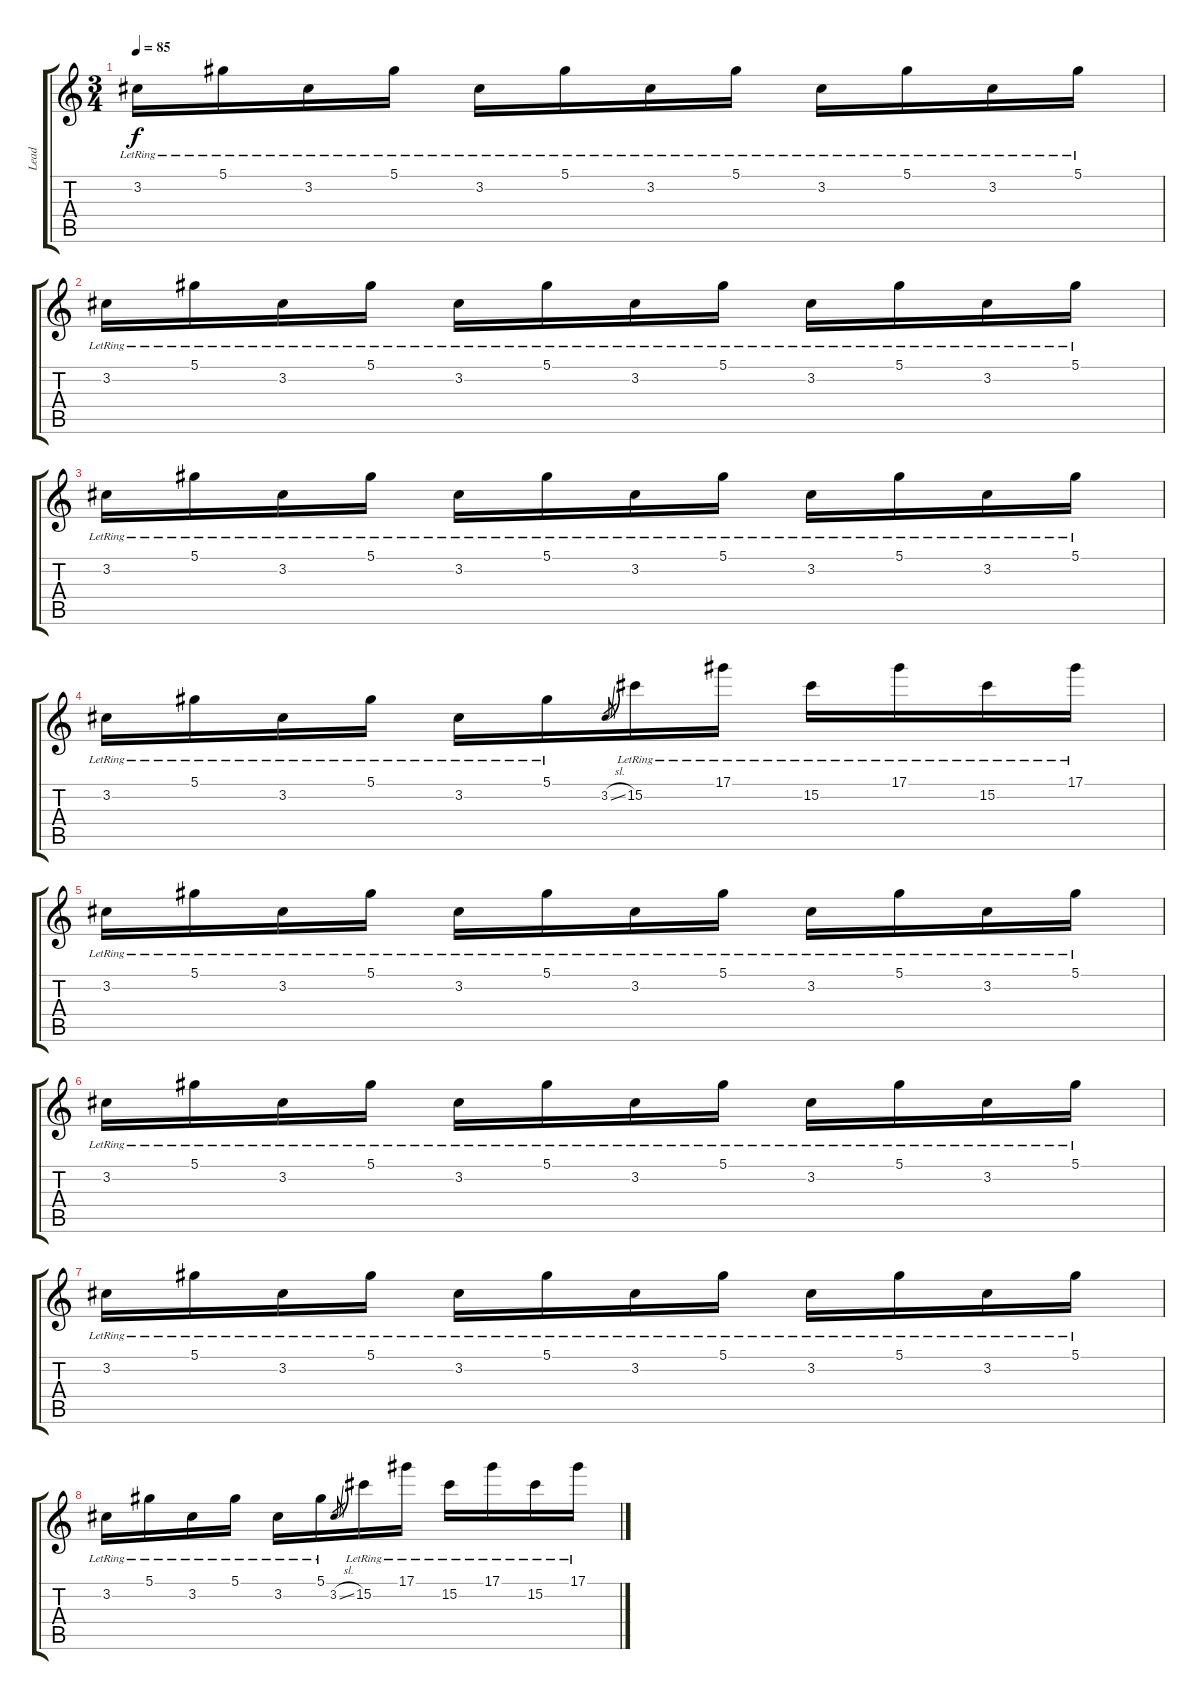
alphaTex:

\track ("Lead" "Lead") {instrument distortionguitar}
\staff {score tabs}
\tuning (Eb4 Bb3 Gb3 Db3 Ab2 Db2) {hide}
\ts (3 4)
\tempo 85
\clef g2
\ks c
3.2{lr}.16{dy f} 5.1{lr}.16 3.2{lr}.16 5.1{lr}.16 3.2{lr}.16 5.1{lr}.16 3.2{lr}.16 5.1{lr}.16 3.2{lr}.16 5.1{lr}.16 3.2{lr}.16 5.1{lr}.16 |
3.2{lr}.16 5.1{lr}.16 3.2{lr}.16 5.1{lr}.16 3.2{lr}.16 5.1{lr}.16 3.2{lr}.16 5.1{lr}.16 3.2{lr}.16 5.1{lr}.16 3.2{lr}.16 5.1{lr}.16 |
3.2{lr}.16 5.1{lr}.16 3.2{lr}.16 5.1{lr}.16 3.2{lr}.16 5.1{lr}.16 3.2{lr}.16 5.1{lr}.16 3.2{lr}.16 5.1{lr}.16 3.2{lr}.16 5.1{lr}.16 |
3.2{lr}.16 5.1{lr}.16 3.2{lr}.16 5.1{lr}.16 3.2{lr}.16 5.1{lr}.16 3.2{sl}.8{gr} 15.2{lr}.16 17.1{lr}.16 15.2{lr}.16 17.1{lr}.16 15.2{lr}.16 17.1{lr}.16 |
3.2{lr}.16 5.1{lr}.16 3.2{lr}.16 5.1{lr}.16 3.2{lr}.16 5.1{lr}.16 3.2{lr}.16 5.1{lr}.16 3.2{lr}.16 5.1{lr}.16 3.2{lr}.16 5.1{lr}.16 |
3.2{lr}.16 5.1{lr}.16 3.2{lr}.16 5.1{lr}.16 3.2{lr}.16 5.1{lr}.16 3.2{lr}.16 5.1{lr}.16 3.2{lr}.16 5.1{lr}.16 3.2{lr}.16 5.1{lr}.16 |
3.2{lr}.16 5.1{lr}.16 3.2{lr}.16 5.1{lr}.16 3.2{lr}.16 5.1{lr}.16 3.2{lr}.16 5.1{lr}.16 3.2{lr}.16 5.1{lr}.16 3.2{lr}.16 5.1{lr}.16 |
3.2{lr}.16 5.1{lr}.16 3.2{lr}.16 5.1{lr}.16 3.2{lr}.16 5.1{lr}.16 3.2{sl}.8{gr} 15.2{lr}.16 17.1{lr}.16 15.2{lr}.16 17.1{lr}.16 15.2{lr}.16 17.1{lr}.16
